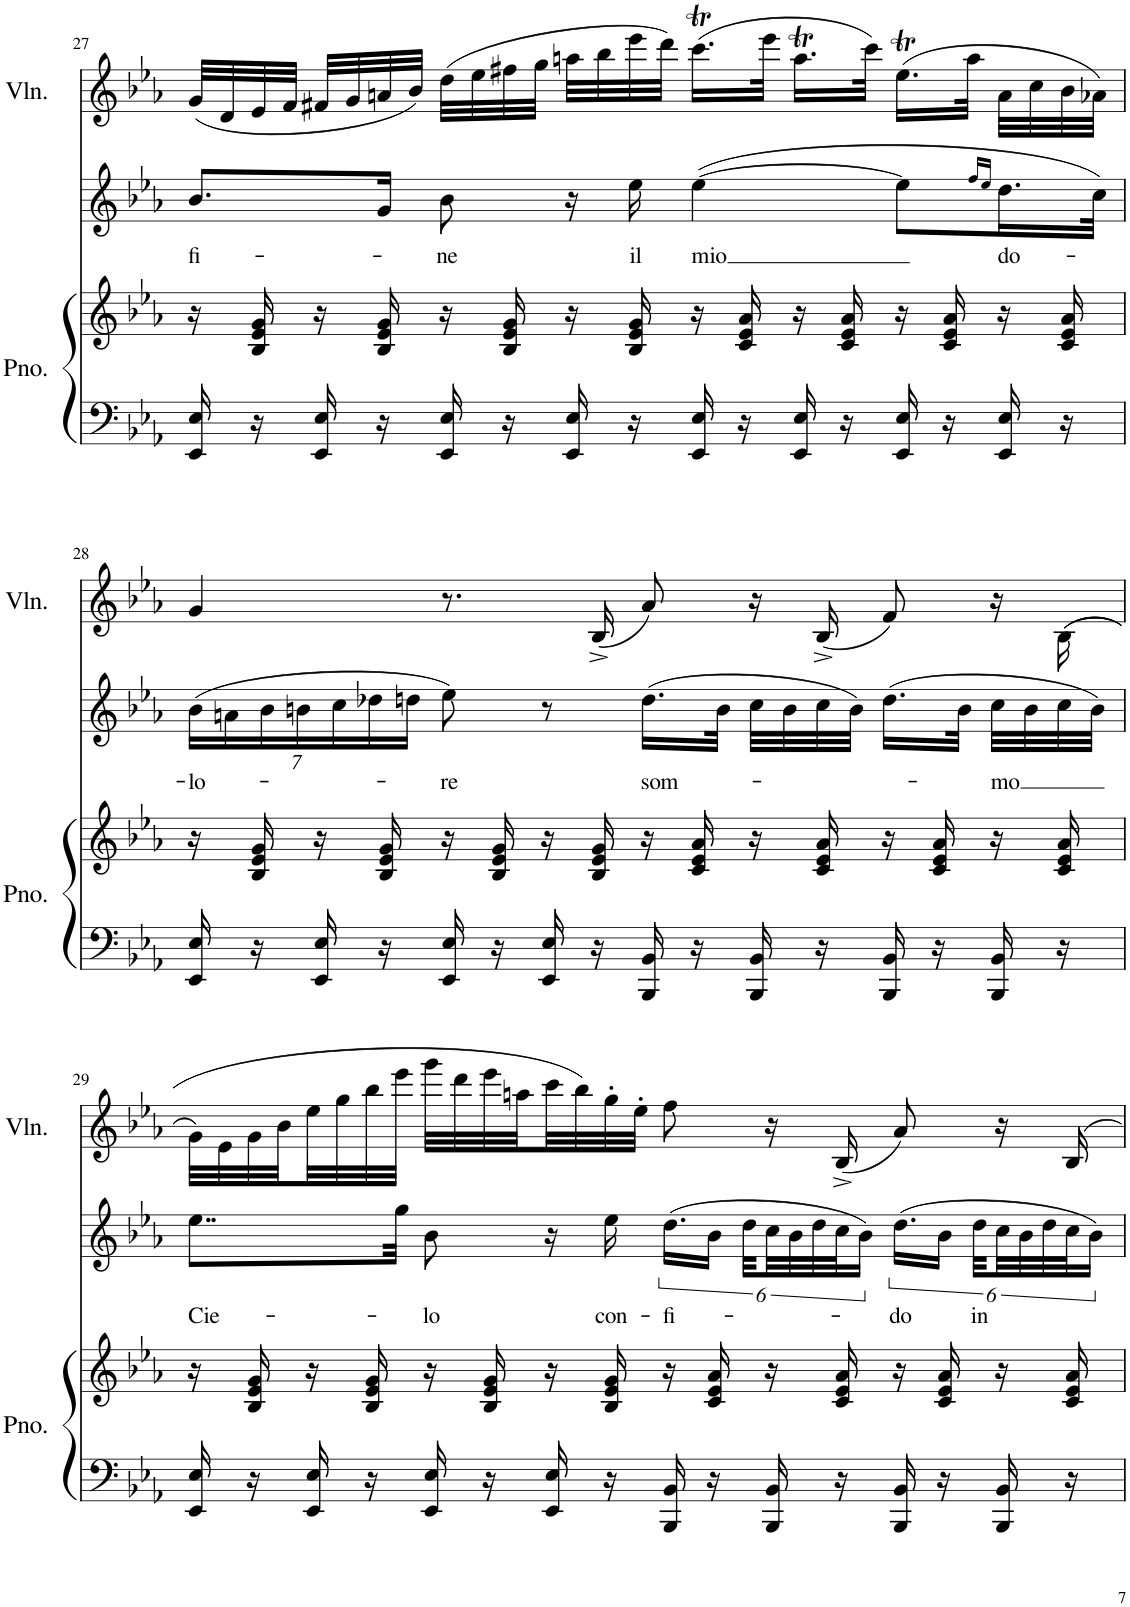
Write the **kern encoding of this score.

**kern	**kern	**kern	**text	**kern
*part3	*part3	*part2	*part2	*part1
*staff4	*staff3	*staff2	*staff2	*staff1
*I"Piano	*	*I"Voice	*	*I"Violin
*I'Pno.	*	*	*	*I'Vln.
!!LO:PB:g=z
*clefF4	*clefG2	*clefG2	*	*clefG2
*k[b-e-a-]	*k[b-e-a-]	*k[b-e-a-]	*	*k[b-e-a-]
*M4/4	*M4/4	*M4/4	*	*M4/4
*met(c)	*met(c)	*met(c)	*	*met(c)
=27	=27	=27	=27	=27
!	!	!	!LO:LY:b	!
16EE-/ 16E-/	16r	8.b-/L	fi-	(32g/LLL
.	.	.	.	32d/
16r	16B-/ 16e-/ 16g/	.	.	32e-/
.	.	.	.	32f/JJJ
16EE-/ 16E-/	16r	.	.	32f#X/LLL
.	.	.	.	32g/
16r	16B-/ 16e-/ 16g/	16g/Jk	.	32an/
.	.	.	.	32b-/JJJ)
!	!	!	!LO:LY:b	!
16EE-/ 16E-/	16r	8b-\	-ne	(32dd\LLL
.	.	.	.	32ee-\
16r	16B-/ 16e-/ 16g/	.	.	32ff#X\
.	.	.	.	32gg\JJJ
16EE-/ 16E-/	16r	16r	.	32aan\LLL
.	.	.	.	32bb-\
!	!	!	!LO:LY:b	!
16r	16B-/ 16e-/ 16g/	16ee-\	il	32eee-\
.	.	.	.	32ddd\JJJ)
!	!	!	!LO:LY:b	!
16EE-/ 16E-/	16r	([4ee-\	mio	(16.cccT\LL
16r	16c/ 16e-/ 16a-/	.	.	.
.	.	.	.	32eee-\JJk
16EE-/ 16E-/	16r	.	.	16.aat\LL
16r	16c/ 16e-/ 16a-/	.	.	.
.	.	.	.	32ccc\JJk)
16EE-/ 16E-/	16r	8ee-\L]	.	(16.ee-T\LL
16r	16c/ 16e-/ 16a-/	.	.	.
.	.	.	.	32aa\JJk
.	.	16qff/LL	.	.
.	.	16qee-/JJ	.	.
!	!	!	!LO:LY:b	!
16EE-/ 16E-/	16r	16.dd\L	do-	32a\LLL
.	.	.	.	32cc\
16r	16c/ 16e-/ 16a-/	.	.	32b-\
.	.	32cc\JJk)	.	32a-X\JJJ)
!!LO:LB:g=z
=28	=28	=28	=28	=28
*	*	*Xbrackettup	*	*
!	!	!	!LO:LY:b	!
16EE-/ 16E-/	16r	(28b-\LL	-lo-	4g/
.	.	28an\	.	.
16r	16B-/ 16e-/ 16g/	.	.	.
.	.	28b-\	.	.
.	.	28bn\	.	.
16EE-/ 16E-/	16r	.	.	.
.	.	28cc\	.	.
.	.	28dd-X\	.	.
16r	16B-/ 16e-/ 16g/	.	.	.
.	.	28ddn\JJ	.	.
!	!	!	!LO:LY:b	!
16EE-/ 16E-/	16r	8ee-\)	-re	8.r
16r	16B-/ 16e-/ 16g/	.	.	.
16EE-/ 16E-/	16r	8r	.	.
16r	16B-/ 16e-/ 16g/	.	.	(16B-^/
!	!	!	!LO:LY:b	!
16BBB-/ 16BB-/	16r	(16.dd\LL	som-	8a-/)
16r	16c/ 16e-/ 16a-/	.	.	.
.	.	32b\JJk	.	.
16BBB-/ 16BB-/	16r	32cc\LLL	.	16r
.	.	32b\	.	.
16r	16c/ 16e-/ 16a-/	32cc\	.	(16B-^/
.	.	32b\JJJ)	.	.
16BBB-/ 16BB-/	16r	(16.dd\LL	.	8f/)
16r	16c/ 16e-/ 16a-/	.	.	.
.	.	32b\JJk	.	.
!	!	!	!LO:LY:b	!
16BBB-/ 16BB-/	16r	32cc\LLL	-mo	16r
.	.	32b\	.	.
16r	16c/ 16e-/ 16a-/	32cc\	.	((16B-\
.	.	32b\JJJ)	.	.
!!LO:LB:g=z
=29	=29	=29	=29	=29
!	!	!	!LO:LY:b	!
16EE-/ 16E-/	16r	8..ee-\L	Cie-	32g\LLL)
.	.	.	.	32e-\
16r	16B-/ 16e-/ 16g/	.	.	32g\
.	.	.	.	32b-\
16EE-/ 16E-/	16r	.	.	32ee-\
.	.	.	.	32gg\
16r	16B-/ 16e-/ 16g/	.	.	32bb-\
.	.	32gg\Jkk	.	32eee-\JJJ
!	!	!	!LO:LY:b	!
16EE-/ 16E-/	16r	8b-\	-lo	32ggg\LLL
.	.	.	.	32ddd\
16r	16B-/ 16e-/ 16g/	.	.	32eee-\
.	.	.	.	32aan\
16EE-/ 16E-/	16r	16r	.	32ccc\
.	.	.	.	32bb-\)
!	!	!	!LO:LY:b	!
16r	16B-/ 16e-/ 16g/	16ee-\	con-	32gg'\
.	.	.	.	32ee-'\JJJ
*	*	*brackettup	*	*
!	!	!	!LO:LY:b	!
16BBB-/ 16BB-/	16r	(24.dd\LL	-fi-	8ff\
16r	16c/ 16e-/ 16a-/	24b-\JJ	.	.
.	.	48dd\LLL	.	.
16BBB-/ 16BB-/	16r	48cc\	.	16r
.	.	48b-\	.	.
.	.	48dd\	.	.
16r	16c/ 16e-/ 16a-/	48cc\J	.	(16B-^/
.	.	24b-\JJ)	.	.
!	!	!	!LO:LY:b	!
16BBB-/ 16BB-/	16r	(24.dd\LL	-do	8a-/)
16r	16c/ 16e-/ 16a-/	24b-\JJ	.	.
!	!	!	!LO:LY:b	!
.	.	48dd\LLL	in	.
16BBB-/ 16BB-/	16r	48cc\	.	16r
.	.	48b-\	.	.
.	.	48dd\	.	.
16r	16c/ 16e-/ 16a-/	48cc\J	.	16B-/
.	.	24b-\JJ)	.	.
=	=	=	=	=
*-	*-	*-	*-	*-
